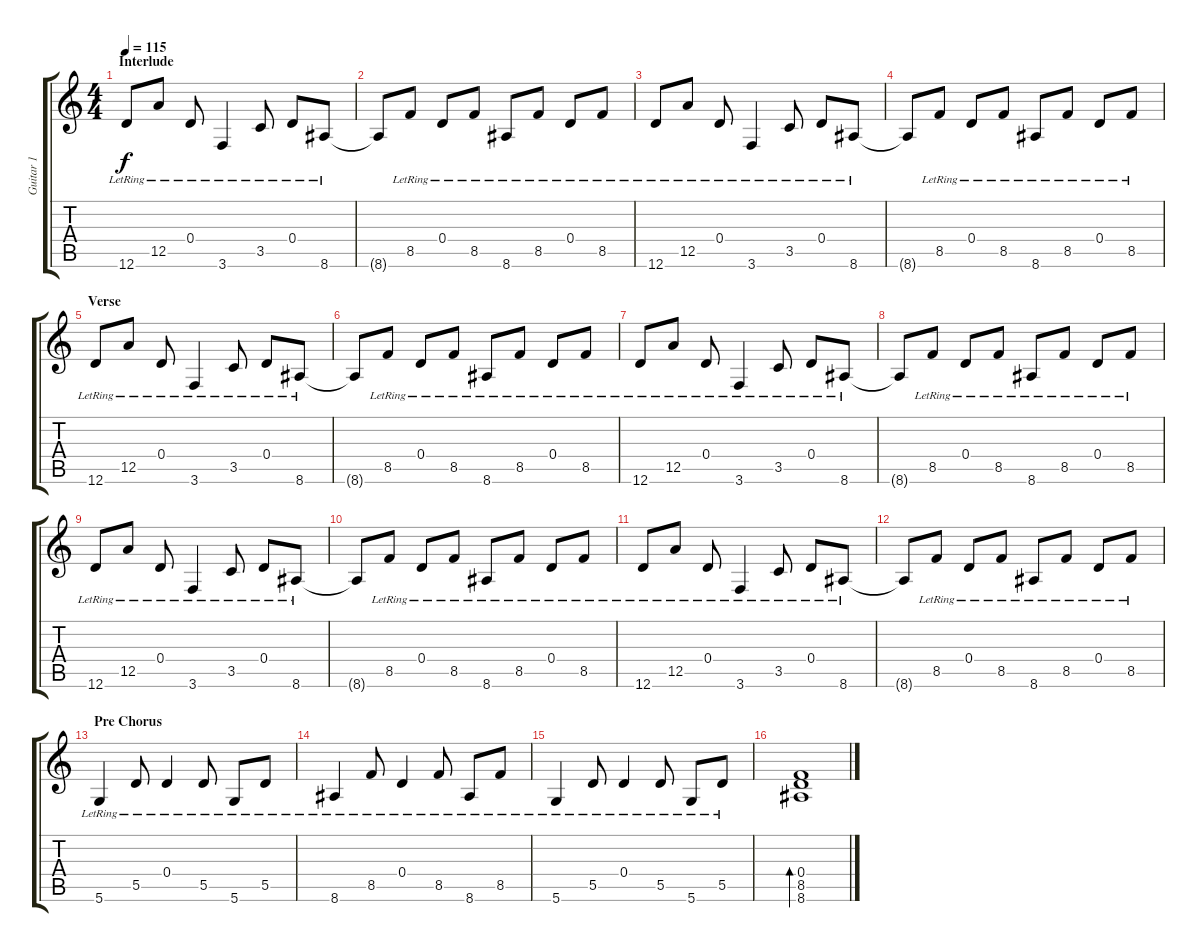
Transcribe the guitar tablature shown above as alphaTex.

\track ("Guitar 1" "Guitar 1") {instrument electricguitarjazz}
\staff {score tabs}
\tuning (E4 B3 G3 D3 A2 D2) {hide}
\ts (4 4)
\section ("" "Interlude")
\tempo 115
\clef g2
\ks c
12.6{lr}.8{dy f} 12.5{lr}.8 0.4{lr}.8 3.6{lr}.4 3.5{lr}.8 0.4{lr}.8 8.6{lr}.8 |
8.6{t}.8 8.5{lr}.8 0.4{lr}.8 8.5{lr}.8 8.6{lr}.8 8.5{lr}.8 0.4{lr}.8 8.5{lr}.8 |
12.6{lr}.8 12.5{lr}.8 0.4{lr}.8 3.6{lr}.4 3.5{lr}.8 0.4{lr}.8 8.6{lr}.8 |
8.6{t}.8 8.5{lr}.8 0.4{lr}.8 8.5{lr}.8 8.6{lr}.8 8.5{lr}.8 0.4{lr}.8 8.5{lr}.8 |
\section ("" "Verse")
12.6{lr}.8 12.5{lr}.8 0.4{lr}.8 3.6{lr}.4 3.5{lr}.8 0.4{lr}.8 8.6{lr}.8 |
8.6{t}.8 8.5{lr}.8 0.4{lr}.8 8.5{lr}.8 8.6{lr}.8 8.5{lr}.8 0.4{lr}.8 8.5{lr}.8 |
12.6{lr}.8 12.5{lr}.8 0.4{lr}.8 3.6{lr}.4 3.5{lr}.8 0.4{lr}.8 8.6{lr}.8 |
8.6{t}.8 8.5{lr}.8 0.4{lr}.8 8.5{lr}.8 8.6{lr}.8 8.5{lr}.8 0.4{lr}.8 8.5{lr}.8 |
12.6{lr}.8 12.5{lr}.8 0.4{lr}.8 3.6{lr}.4 3.5{lr}.8 0.4{lr}.8 8.6{lr}.8 |
8.6{t}.8 8.5{lr}.8 0.4{lr}.8 8.5{lr}.8 8.6{lr}.8 8.5{lr}.8 0.4{lr}.8 8.5{lr}.8 |
12.6{lr}.8 12.5{lr}.8 0.4{lr}.8 3.6{lr}.4 3.5{lr}.8 0.4{lr}.8 8.6{lr}.8 |
8.6{t}.8 8.5{lr}.8 0.4{lr}.8 8.5{lr}.8 8.6{lr}.8 8.5{lr}.8 0.4{lr}.8 8.5{lr}.8 |
\section ("" "Pre Chorus")
5.6{lr}.4 5.5{lr}.8 0.4{lr}.4 5.5{lr}.8 5.6{lr}.8 5.5{lr}.8 |
8.6{lr}.4 8.5{lr}.8 0.4{lr}.4 8.5{lr}.8 8.6{lr}.8 8.5{lr}.8 |
5.6{lr}.4 5.5{lr}.8 0.4{lr}.4 5.5{lr}.8 5.6{lr}.8 5.5{lr}.8 |
(0.4 8.5 8.6).1{bd 240}
